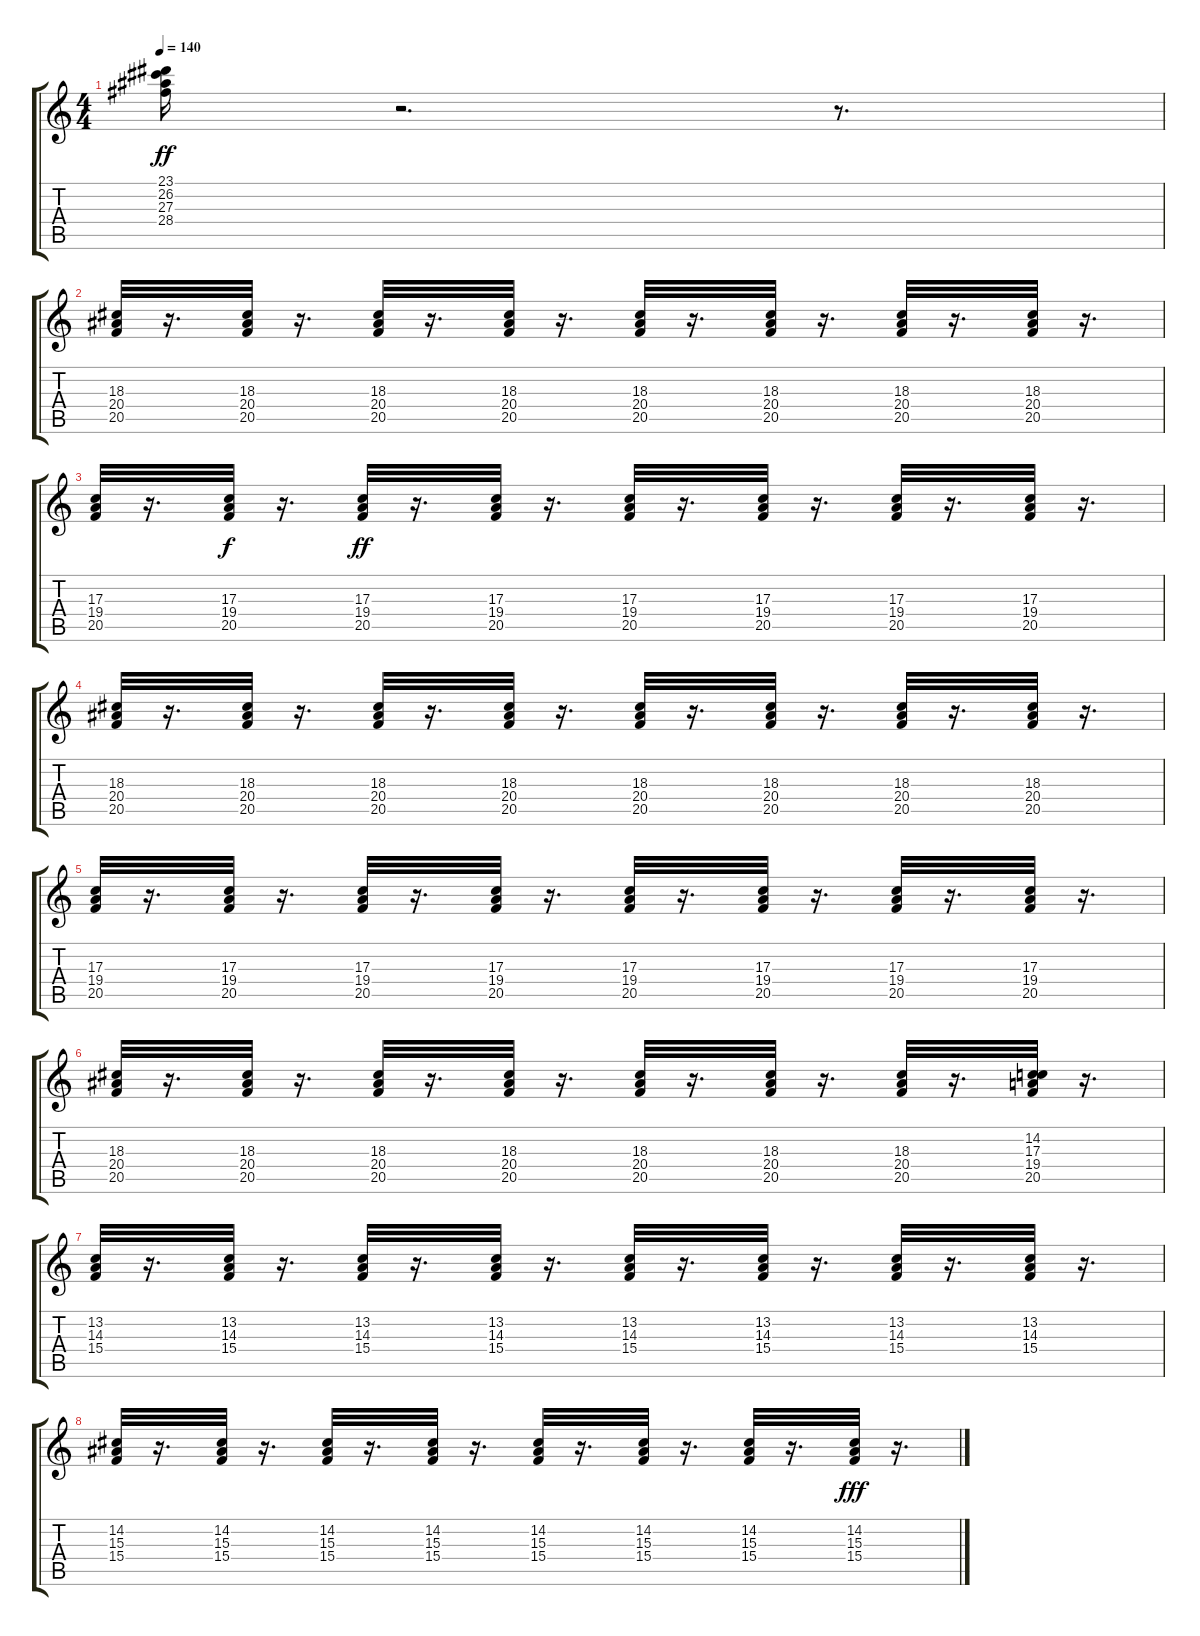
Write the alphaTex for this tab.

\track "" {instrument percussiveorgan}
\staff {score tabs}
\tuning (E4 B3 G3 D3 A2 E2) {hide}
\ts (4 4)
\tempo 140
\clef g2
\ks c
(23.1 26.2 27.3 28.4).16{dy ff} r.2{d} r.8{d} |
(18.3 20.4 20.5).32{instrument percussiveorgan} r.16{d} (18.3 20.4 20.5).32 r.16{d} (18.3 20.4 20.5).32 r.16{d} (18.3 20.4 20.5).32 r.16{d} (18.3 20.4 20.5).32 r.16{d} (18.3 20.4 20.5).32 r.16{d} (18.3 20.4 20.5).32 r.16{d} (18.3 20.4 20.5).32 r.16{d} |
(17.3 19.4 20.5).32 r.16{d} (17.3 19.4 20.5).32{dy f} r.16{d} (17.3 19.4 20.5).32{dy ff} r.16{d} (17.3 19.4 20.5).32 r.16{d} (17.3 19.4 20.5).32 r.16{d} (17.3 19.4 20.5).32 r.16{d} (17.3 19.4 20.5).32 r.16{d} (17.3 19.4 20.5).32 r.16{d} |
(18.3 20.4 20.5).32 r.16{d} (18.3 20.4 20.5).32 r.16{d} (18.3 20.4 20.5).32 r.16{d} (18.3 20.4 20.5).32 r.16{d} (18.3 20.4 20.5).32 r.16{d} (18.3 20.4 20.5).32 r.16{d} (18.3 20.4 20.5).32 r.16{d} (18.3 20.4 20.5).32 r.16{d} |
(17.3 19.4 20.5).32 r.16{d} (17.3 19.4 20.5).32 r.16{d} (17.3 19.4 20.5).32 r.16{d} (17.3 19.4 20.5).32 r.16{d} (17.3 19.4 20.5).32 r.16{d} (17.3 19.4 20.5).32 r.16{d} (17.3 19.4 20.5).32 r.16{d} (17.3 19.4 20.5).32 r.16{d} |
(18.3 20.4 20.5).32 r.16{d} (18.3 20.4 20.5).32 r.16{d} (18.3 20.4 20.5).32 r.16{d} (18.3 20.4 20.5).32 r.16{d} (18.3 20.4 20.5).32 r.16{d} (18.3 20.4 20.5).32 r.16{d} (18.3 20.4 20.5).32 r.16{d} (14.2 17.3 19.4 20.5).32 r.16{d} |
(13.2 14.3 15.4).32 r.16{d} (13.2 14.3 15.4).32 r.16{d} (13.2 14.3 15.4).32 r.16{d} (13.2 14.3 15.4).32 r.16{d} (13.2 14.3 15.4).32 r.16{d} (13.2 14.3 15.4).32 r.16{d} (13.2 14.3 15.4).32 r.16{d} (13.2 14.3 15.4).32 r.16{d} |
(14.2 15.3 15.4).32 r.16{d} (14.2 15.3 15.4).32 r.16{d} (14.2 15.3 15.4).32 r.16{d} (14.2 15.3 15.4).32 r.16{d} (14.2 15.3 15.4).32 r.16{d} (14.2 15.3 15.4).32 r.16{d} (14.2 15.3 15.4).32 r.16{d} (14.2 15.3 15.4).32{dy fff} r.16{d}
